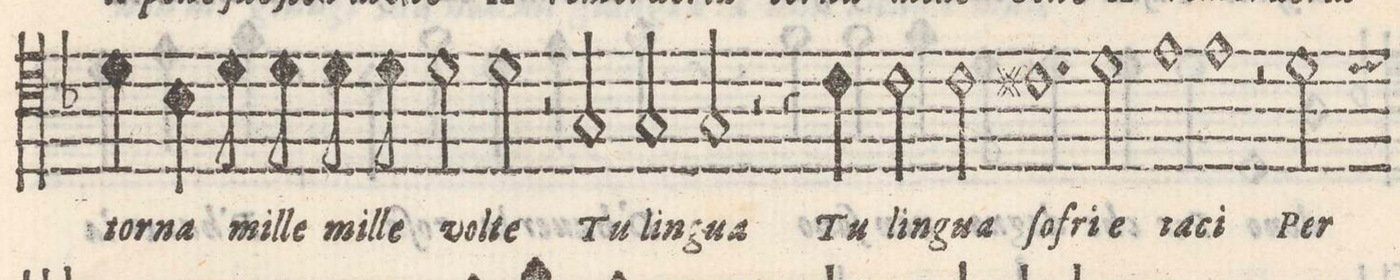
**kern	**text
*I"SESTO	*
*clefC4	*
*k[b-]	*
*met(C)	*
*M4/4	*
4d\	tor-
4B-\	-na
8d\	mi-
8d\	-lle
8d\	mi-
8d\	-lle
=61-	=61-
2d\	vol-
2d\	-te
=62-	=62-
2r	.
2G/	Tu
=63-	=63-
2G/	lin-
2G/	-gua
=64-	=64-
2r	.
4r	.
4c\	Tu
=65-	=65-
2c\	lin-
2c\	-gua
=66-	=66-
1.c#X	ſo-
=67-	=67-
2d\	-frie
=68-	=68-
1eny	ta-
=69-	=69-
1e	-ci
=70-	=70-
2r	.
2d\	Per
*-	*-
